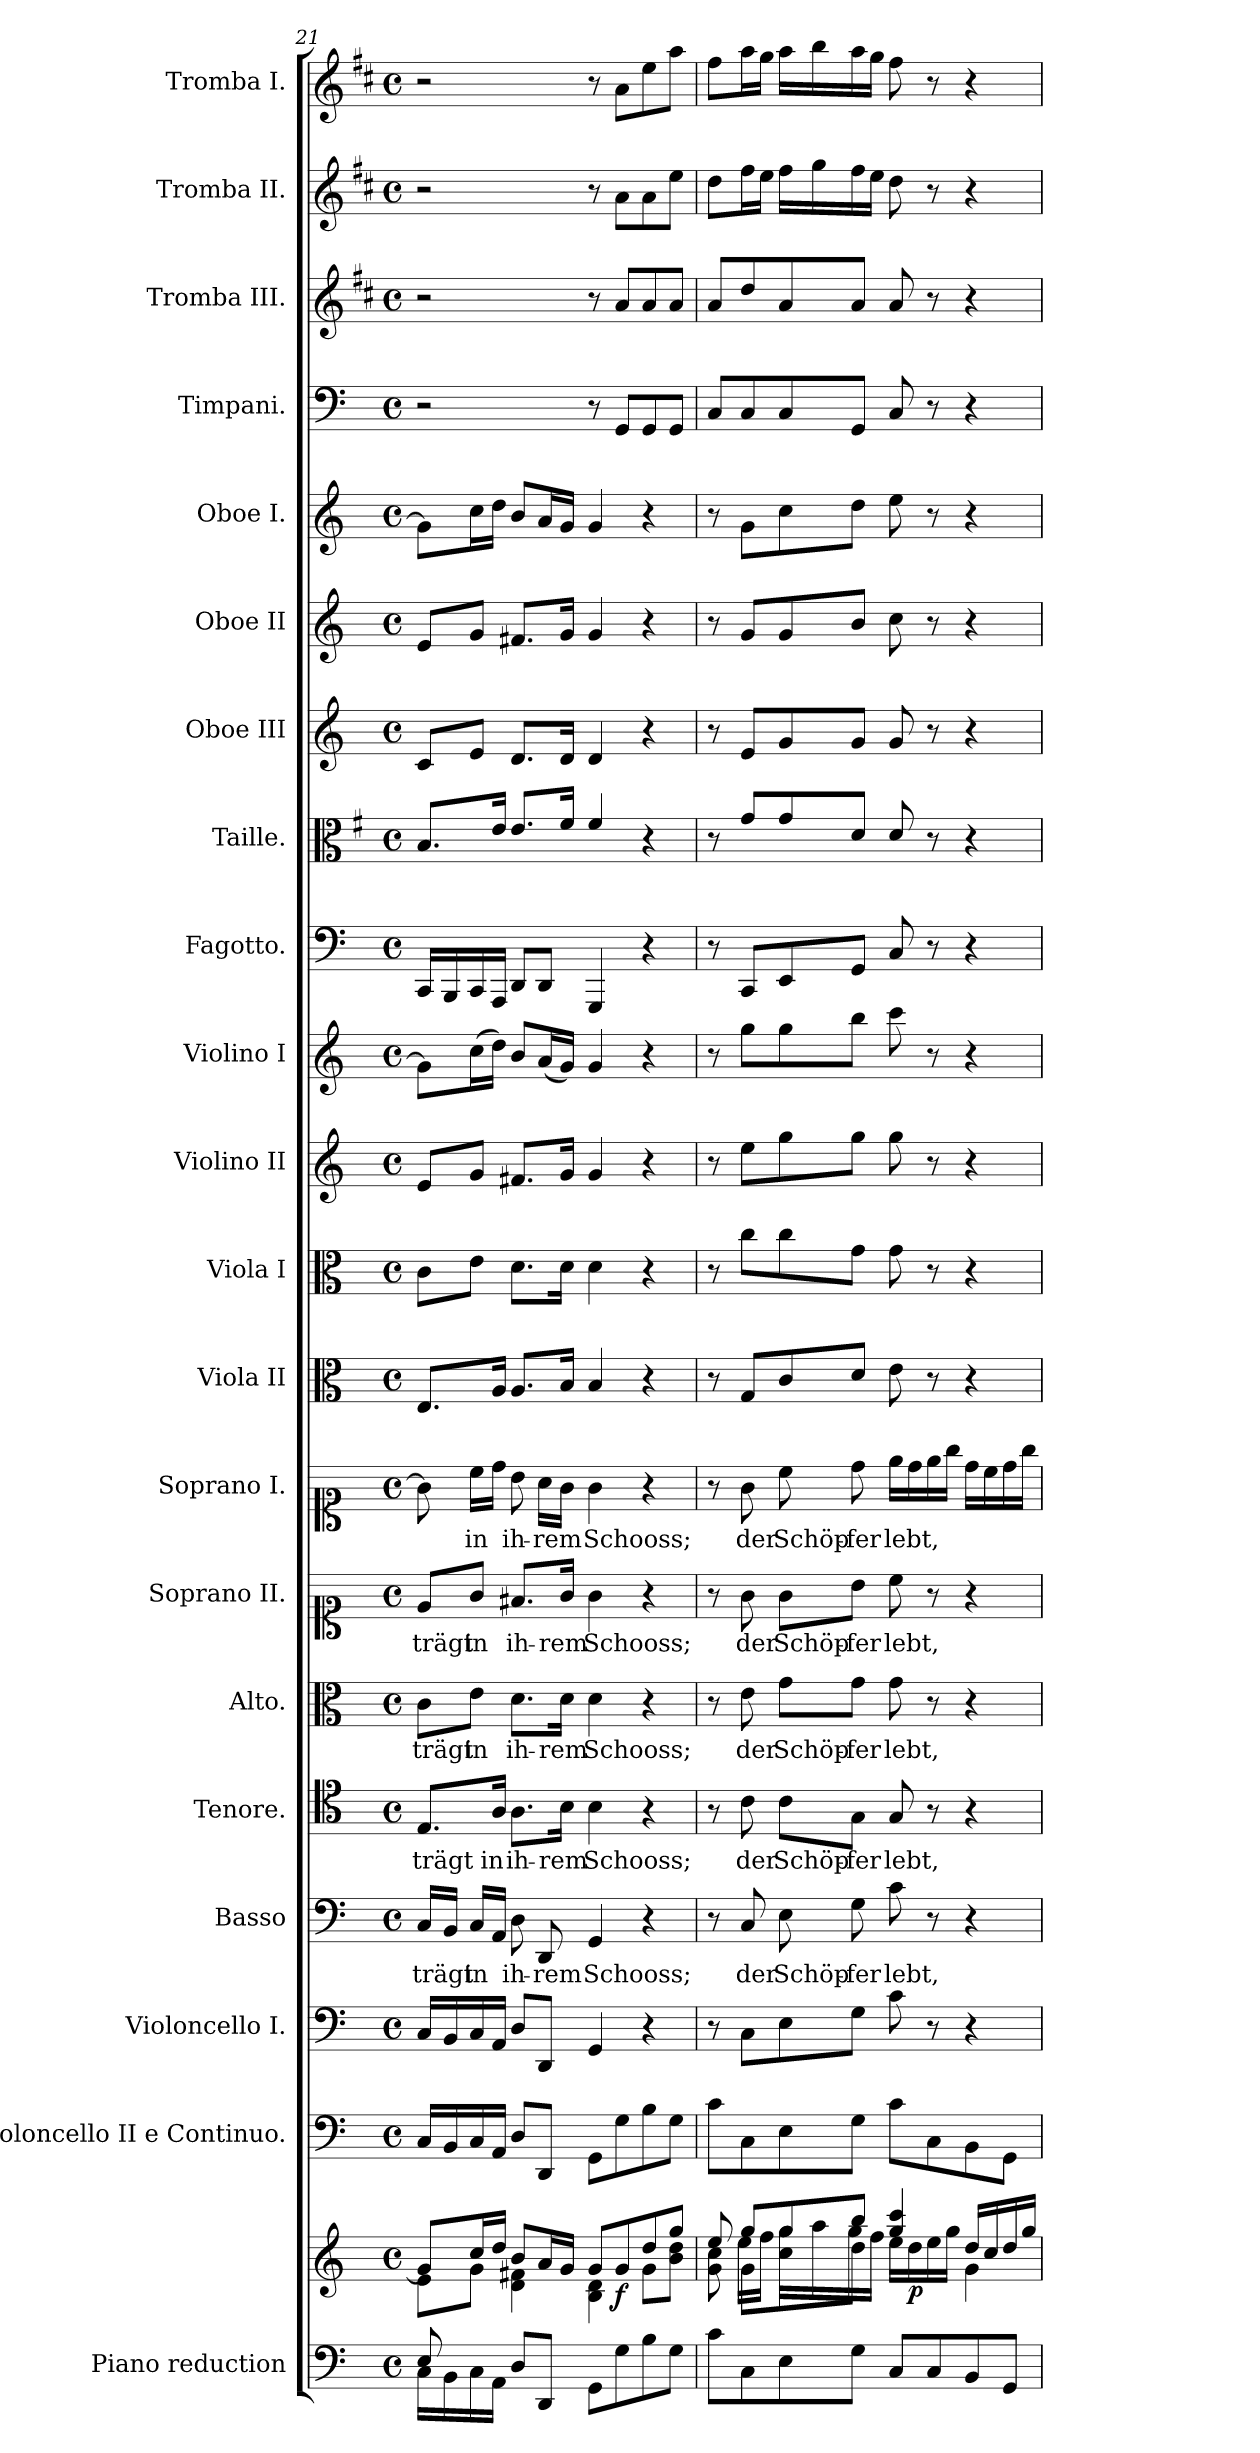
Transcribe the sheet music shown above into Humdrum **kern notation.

**kern	**kern	**dynam	**kern	**kern	**kern	**text	**kern	**text	**kern	**text	**kern	**text	**kern	**text	**kern	**kern	**kern	**kern	**kern	**kern	**kern	**kern	**kern	**kern	**kern	**kern	**kern
*part21	*part21	*part21	*part20	*part19	*part18	*part18	*part17	*part17	*part16	*part16	*part15	*part15	*part14	*part14	*part13	*part12	*part11	*part10	*part9	*part8	*part7	*part6	*part5	*part4	*part3	*part2	*part1
*staff22	*staff21	*staff21/22	*staff20	*staff19	*staff18	*staff18	*staff17	*staff17	*staff16	*staff16	*staff15	*staff15	*staff14	*staff14	*staff13	*staff12	*staff11	*staff10	*staff9	*staff8	*staff7	*staff6	*staff5	*staff4	*staff3	*staff2	*staff1
*I"Piano reduction	*	*	*I"Violoncello II e Continuo.	*I"Violoncello I.	*I"Basso	*	*I"Tenore.	*	*I"Alto.	*	*I"Soprano II.	*	*I"Soprano I.	*	*I"Viola II	*I"Viola I	*I"Violino II	*I"Violino I	*I"Fagotto.	*I"Taille.	*I"Oboe III	*I"Oboe II	*I"Oboe I.	*I"Timpani.	*I"Tromba III.	*I"Tromba II.	*I"Tromba I.
*I'Pno	*	*	*I'Vc	*I'Vc	*	*	*	*	*	*	*	*	*	*	*	*I'Vla	*	*I'Vln	*	*	*I'Ob	*I'Ob	*I'Ob	*I'Timp	*	*	*
!!LO:PB:g=z
*clefF4	*clefG2	*	*clefF4	*clefF4	*clefF4	*	*clefC4	*	*clefC3	*	*clefC1	*	*clefC1	*	*clefC3	*clefC3	*clefG2	*clefG2	*clefF4	*clefC3	*clefG2	*clefG2	*clefG2	*clefF4	*clefG2	*clefG2	*clefG2
*	*	*	*	*ITrd-7c-12	*	*	*	*	*	*	*	*	*	*	*	*	*	*	*	*ITrd4c7	*	*	*	*	*ITrd1c2	*ITrd1c2	*ITrd1c2
*k[]	*k[]	*	*k[]	*k[]	*k[]	*	*k[]	*	*k[]	*	*k[]	*	*k[]	*	*k[]	*k[]	*k[]	*k[]	*k[]	*k[]	*k[]	*k[]	*k[]	*k[]	*k[]	*k[]	*k[]
*M4/4	*M4/4	*	*M4/4	*M4/4	*M4/4	*	*M4/4	*	*M4/4	*	*M4/4	*	*M4/4	*	*M4/4	*M4/4	*M4/4	*M4/4	*M4/4	*M4/4	*M4/4	*M4/4	*M4/4	*M4/4	*M4/4	*M4/4	*M4/4
*met(c)	*met(c)	*	*met(c)	*met(c)	*met(c)	*	*met(c)	*	*met(c)	*	*met(c)	*	*met(c)	*	*met(c)	*met(c)	*met(c)	*met(c)	*met(c)	*met(c)	*met(c)	*met(c)	*met(c)	*met(c)	*met(c)	*met(c)	*met(c)
=21	=21	=21	=21	=21	=21	=21	=21	=21	=21	=21	=21	=21	=21	=21	=21	=21	=21	=21	=21	=21	=21	=21	=21	=21	=21	=21	=21
*^	*^	*	*	*	*	*	*	*	*	*	*	*	*	*	*	*	*	*	*	*	*	*	*	*	*	*	*
*	*	*	*^	*	*	*	*	*	*	*	*	*	*	*	*	*	*	*	*	*	*	*	*	*	*	*	*	*	*
!	!	!	!	!	!	!	!	!	!LO:LY:b	!	!LO:LY:b	!	!LO:LY:b	!	!LO:LY:b	!	!	!	!	!	!	!	!	!	!	!	!	!	!	!
8E/L	16C\LL	8g/L]	8e\L	8ryy	.	16C/LL	16c/LL	16C/LL	trägt	8.E/L	trägt	8c\L	trägt	8e/L	trägt	8g\]	.	8.E/L	8c\L	8e/L	8g\L]	16CC/LL	8.E/L	8c/L	8e/L	8g\L]	2r	2r	2r	2r
.	16BB\	.	.	.	.	16BB/	16B/	16BB/JJ	.	.	.	.	.	.	.	.	.	.	.	.	.	16BBB/	.	.	.	.	.	.	.	.
!	!	!	!	!	!	!	!	!	!LO:LY:b	!	!	!	!LO:LY:b	!	!LO:LY:b	!	!LO:LY:b	!	!	!	!	!	!	!	!	!	!	!	!	!
8ryy	16C\	16cc/L	8g\J	8e\J	.	16C/	16c/	16C/LL	in	.	.	8e\J	in	8g/J	in	16cc\LL	in	.	8e\J	8g/J	(16cc\L	16CC/	.	8e/J	8g/J	16cc\L	.	.	.	.
!	!	!	!	!	!	!	!	!	!	!	!LO:LY:b	!	!	!	!	!	!	!	!	!	!	!	!	!	!	!	!	!	!	!
.	16AA\JJ	16dd/JJ	.	.	.	16AA/JJ	16A/JJ	16AA/JJ	.	16A/Jk	in	.	.	.	.	16dd\JJ	.	16A/Jk	.	.	16dd\JJ)	16AAA/JJ	16A/Jk	.	.	16dd\JJ	.	.	.	.
!	!	!	!	!	!	!	!	!	!LO:LY:b	!	!LO:LY:b	!	!LO:LY:b	!	!LO:LY:b	!	!LO:LY:b	!	!	!	!	!	!	!	!	!	!	!	!	!
4ryy	8D/L	8b/L	4d\ 4f#X\	2.ryy	.	8D/L	8d/L	8D\	ih-	8.A\L	ih-	8.d\L	ih-	8.f#X/L	ih-	8b\	ih-	8.A/L	8.d\L	8.f#X/L	8b/L	8DD/L	8.A/L	8.d/L	8.f#X/L	8b/L	.	.	.	.
!	!	!	!	!	!	!	!	!	!LO:LY:b	!	!	!	!	!	!	!	!LO:LY:b	!	!	!	!	!	!	!	!	!	!	!	!	!
.	8DD/J	16a/L	.	.	.	8DD/J	8D/J	8DD/	-rem	.	.	.	.	.	.	16a\LL	-rem	.	.	.	(16a/L	8DD/J	.	.	.	16a/L	.	.	.	.
!	!	!	!	!	!	!	!	!	!	!	!LO:LY:b	!	!LO:LY:b	!	!LO:LY:b	!	!	!	!	!	!	!	!	!	!	!	!	!	!	!
.	.	16g/JJ	.	.	.	.	.	.	.	16B\Jk	-rem	16d\Jk	-rem	16g/Jk	-rem	16g\JJ	.	16B/Jk	16d\Jk	16g/Jk	16g/JJ)	.	16B/Jk	16d/Jk	16g/Jk	16g/JJ	.	.	.	.
!	!	!	!	!	!	!	!	!	!LO:LY:b	!	!LO:LY:b	!	!LO:LY:b	!	!LO:LY:b	!	!LO:LY:b	!	!	!	!	!	!	!	!	!	!	!	!	!
2ryy	8GG\L	8g/L	4B\ 4d\	.	.	8GG\L	4G/	4GG/	Schooss;	4B\	Schooss;	4d\	Schooss;	4g\	Schooss;	4g\	Schooss;	4B/	4d\	4g/	4g/	4GGG/	4B/	4d/	4g/	4g/	8r	8r	8r	8r
!	!	!	!	!	!LO:DY:b	!	!	!	!	!	!	!	!	!	!	!	!	!	!	!	!	!	!	!	!	!	!	!	!	!
.	8G\	8g/	.	.	f	8G\	.	.	.	.	.	.	.	.	.	.	.	.	.	.	.	.	.	.	.	.	8GG/L	8g/L	8g\L	8g\L
.	8B\	8dd/	8g\L	.	.	8B\	4r	4r	.	4r	.	4r	.	4r	.	4r	.	4r	4r	4r	4r	4r	4r	4r	4r	4r	8GG/	8g/	8g\	8dd\
.	8G\J	8gg/J	8b\ 8dd\J	.	.	8G\J	.	.	.	.	.	.	.	.	.	.	.	.	.	.	.	.	.	.	.	.	8GG/J	8g/J	8dd\J	8gg\J
*v	*v	*	*	*	*	*	*	*	*	*	*	*	*	*	*	*	*	*	*	*	*	*	*	*	*	*	*	*	*	*
=22	=22	=22	=22	=22	=22	=22	=22	=22	=22	=22	=22	=22	=22	=22	=22	=22	=22	=22	=22	=22	=22	=22	=22	=22	=22	=22	=22	=22	=22
8c\L	8ee/	8g\ 8cc\	8ryy	.	8c\L	8r	8r	.	8r	.	8r	.	8r	.	8r	.	8r	8r	8r	8r	8r	8r	8r	8r	8r	8C/L	8g/L	8cc\L	8ee\L
!	!	!	!	!	!	!	!	!LO:LY:b	!	!LO:LY:b	!	!LO:LY:b	!	!LO:LY:b	!	!LO:LY:b	!	!	!	!	!	!	!	!	!	!	!	!	!
8C\	8gg/L	8g\L	16ee\LL	.	8C\	8c\L	8C/	der	8c\	der	8e\	der	8g\	der	8g\	der	8G/L	8cc\L	8ee\L	8gg\L	8CC/L	8c/L	8e/L	8g/L	8g\L	8C/	8cc/	16ee\L	16gg\L
.	.	.	16ff\JJ	.	.	.	.	.	.	.	.	.	.	.	.	.	.	.	.	.	.	.	.	.	.	.	.	16dd\JJ	16ff\JJ
!	!	!	!	!	!	!	!	!LO:LY:b	!	!LO:LY:b	!	!LO:LY:b	!	!LO:LY:b	!	!LO:LY:b	!	!	!	!	!	!	!	!	!	!	!	!	!
8E\	8gg/	8cc\	16gg\LL	.	8E\	8e\	8E\	Schöp-	8c\L	Schöp-	8g\L	Schöp-	8g\L	Schöp-	8cc\	Schöp-	8c/	8cc\	8gg\	8gg\	8EE/	8c/	8g/	8g/	8cc\	8C/	8g/	16ee\LL	16gg\LL
.	.	.	16aa\	.	.	.	.	.	.	.	.	.	.	.	.	.	.	.	.	.	.	.	.	.	.	.	.	16ff\	16aa\
!	!	!	!	!	!	!	!	!LO:LY:b	!	!LO:LY:b	!	!LO:LY:b	!	!LO:LY:b	!	!LO:LY:b	!	!	!	!	!	!	!	!	!	!	!	!	!
8G\J	8bb/J	8dd\J	16gg\	.	8G\J	8g\J	8G\	-fer	8G\J	-fer	8g\J	-fer	8b\J	-fer	8dd\	-fer	8d/J	8g\J	8gg\J	8bb\J	8GG/J	8G/J	8g/J	8b/J	8dd\J	8GG/J	8g/J	16ee\	16gg\
.	.	.	16ff\JJ	.	.	.	.	.	.	.	.	.	.	.	.	.	.	.	.	.	.	.	.	.	.	.	.	16dd\JJ	16ff\JJ
!	!	!	!	!	!	!	!	!LO:LY:b	!	!LO:LY:b	!	!LO:LY:b	!	!LO:LY:b	!	!LO:LY:b	!	!	!	!	!	!	!	!	!	!	!	!	!
8C/L	4gg/ 4ccc/	16ee\LL	2ryy	.	8c\L	8cc\	8c\	lebt,	8G/	lebt,	8g\	lebt,	8cc\	lebt,	16ee\LL	lebt,	8e\	8g\	8gg\	8ccc\	8C/	8G/	8g/	8cc\	8ee\	8C/	8g/	8cc\	8ee\
!	!	!	!	!LO:DY:b	!	!	!	!	!	!	!	!	!	!	!	!	!	!	!	!	!	!	!	!	!	!	!	!	!
.	.	16dd\	.	p	.	.	.	.	.	.	.	.	.	.	16dd\	.	.	.	.	.	.	.	.	.	.	.	.	.	.
8C/	.	16ee\	.	.	8C\	8r	8r	.	8r	.	8r	.	8r	.	16ee\	.	8r	8r	8r	8r	8r	8r	8r	8r	8r	8r	8r	8r	8r
.	.	16gg\JJ	.	.	.	.	.	.	.	.	.	.	.	.	16gg\JJ	.	.	.	.	.	.	.	.	.	.	.	.	.	.
8BB/	16dd/LL	4g\	.	.	8BB\	4r	4r	.	4r	.	4r	.	4r	.	16dd\LL	.	4r	4r	4r	4r	4r	4r	4r	4r	4r	4r	4r	4r	4r
.	16cc/	.	.	.	.	.	.	.	.	.	.	.	.	.	16cc\	.	.	.	.	.	.	.	.	.	.	.	.	.	.
8GG/J	16dd/	.	.	.	8GG\J	.	.	.	.	.	.	.	.	.	16dd\	.	.	.	.	.	.	.	.	.	.	.	.	.	.
.	16gg/JJ	.	.	.	.	.	.	.	.	.	.	.	.	.	16gg\JJ	.	.	.	.	.	.	.	.	.	.	.	.	.	.
*	*v	*v	*v	*	*	*	*	*	*	*	*	*	*	*	*	*	*	*	*	*	*	*	*	*	*	*	*	*	*
=	=	=	=	=	=	=	=	=	=	=	=	=	=	=	=	=	=	=	=	=	=	=	=	=	=	=	=
*-	*-	*-	*-	*-	*-	*-	*-	*-	*-	*-	*-	*-	*-	*-	*-	*-	*-	*-	*-	*-	*-	*-	*-	*-	*-	*-	*-
